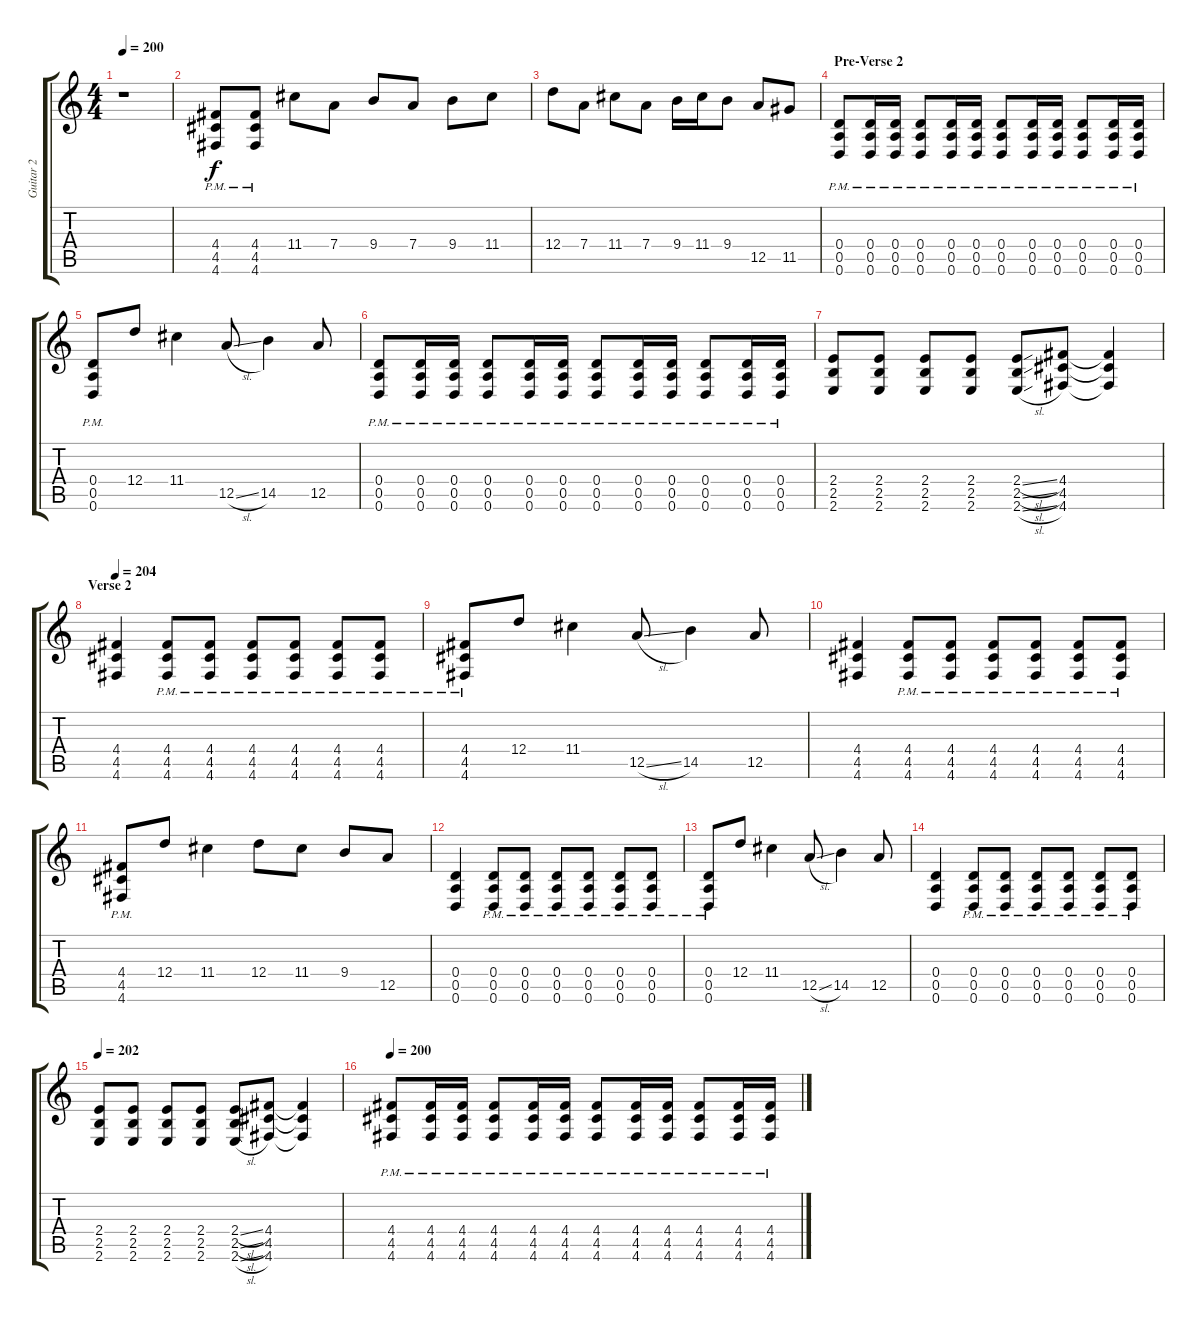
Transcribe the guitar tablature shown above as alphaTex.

\track ("Guitar 2" "Guitar 2") {instrument distortionguitar}
\staff {score tabs}
\tuning (E4 B3 G3 D3 A2 D2) {hide}
\ts (4 4)
\tempo 200
\clef g2
\ks c
r.1{dy f} |
(4.4{pm} 4.5{pm} 4.6{pm}).8 (4.4{pm} 4.5{pm} 4.6{pm}).8 11.4.8 7.4.8 9.4.8 7.4.8 9.4.8 11.4.8 |
12.4.8 7.4.8 11.4.8 7.4.8 9.4.16 11.4.16 9.4.8 12.5.8 11.5.8 |
\section ("" "Pre-Verse 2")
(0.4{pm} 0.5{pm} 0.6{pm}).8{volume 10} (0.4{pm} 0.5{pm} 0.6{pm}).16 (0.4{pm} 0.5{pm} 0.6{pm}).16 (0.4{pm} 0.5{pm} 0.6{pm}).8 (0.4{pm} 0.5{pm} 0.6{pm}).16 (0.4{pm} 0.5{pm} 0.6{pm}).16 (0.4{pm} 0.5{pm} 0.6{pm}).8 (0.4{pm} 0.5{pm} 0.6{pm}).16 (0.4{pm} 0.5{pm} 0.6{pm}).16 (0.4{pm} 0.5{pm} 0.6{pm}).8 (0.4{pm} 0.5{pm} 0.6{pm}).16 (0.4{pm} 0.5{pm} 0.6{pm}).16 |
(0.4{pm} 0.5{pm} 0.6{pm}).8 12.4.8 11.4.4 12.5{sl}.8 14.5.4 12.5.8 |
(0.4{pm} 0.5{pm} 0.6{pm}).8 (0.4{pm} 0.5{pm} 0.6{pm}).16 (0.4{pm} 0.5{pm} 0.6{pm}).16 (0.4{pm} 0.5{pm} 0.6{pm}).8 (0.4{pm} 0.5{pm} 0.6{pm}).16 (0.4{pm} 0.5{pm} 0.6{pm}).16 (0.4{pm} 0.5{pm} 0.6{pm}).8 (0.4{pm} 0.5{pm} 0.6{pm}).16 (0.4{pm} 0.5{pm} 0.6{pm}).16 (0.4{pm} 0.5{pm} 0.6{pm}).8 (0.4{pm} 0.5{pm} 0.6{pm}).16 (0.4{pm} 0.5{pm} 0.6{pm}).16 |
(2.4 2.5 2.6).8 (2.4 2.5 2.6).8 (2.4 2.5 2.6).8 (2.4 2.5 2.6).8 (2.4{sl} 2.5{sl} 2.6{sl}).8 (4.4 4.5 4.6).8 (4.4{t} 4.5{t} 4.6{t}).4 |
\section ("" "Verse 2")
\tempo 204
(4.4 4.5 4.6).4 (4.4{pm} 4.5{pm} 4.6{pm}).8 (4.4{pm} 4.5{pm} 4.6{pm}).8 (4.4{pm} 4.5{pm} 4.6{pm}).8 (4.4{pm} 4.5{pm} 4.6{pm}).8 (4.4{pm} 4.5{pm} 4.6{pm}).8 (4.4{pm} 4.5{pm} 4.6{pm}).8 |
(4.4{pm} 4.5{pm} 4.6{pm}).8 12.4.8 11.4.4 12.5{sl}.8 14.5.4 12.5.8 |
(4.4 4.5 4.6).4 (4.4{pm} 4.5{pm} 4.6{pm}).8 (4.4{pm} 4.5{pm} 4.6{pm}).8 (4.4{pm} 4.5{pm} 4.6{pm}).8 (4.4{pm} 4.5{pm} 4.6{pm}).8 (4.4{pm} 4.5{pm} 4.6{pm}).8 (4.4{pm} 4.5{pm} 4.6{pm}).8 |
(4.4{pm} 4.5{pm} 4.6{pm}).8 12.4.8 11.4.4 12.4.8 11.4.8 9.4.8 12.5.8 |
(0.4 0.5 0.6).4 (0.4{pm} 0.5{pm} 0.6{pm}).8 (0.4{pm} 0.5{pm} 0.6{pm}).8 (0.4{pm} 0.5{pm} 0.6{pm}).8 (0.4{pm} 0.5{pm} 0.6{pm}).8 (0.4{pm} 0.5{pm} 0.6{pm}).8 (0.4{pm} 0.5{pm} 0.6{pm}).8 |
(0.4{pm} 0.5{pm} 0.6{pm}).8 12.4.8 11.4.4 12.5{sl}.8 14.5.4 12.5.8 |
(0.4 0.5 0.6).4 (0.4{pm} 0.5{pm} 0.6{pm}).8 (0.4{pm} 0.5{pm} 0.6{pm}).8 (0.4{pm} 0.5{pm} 0.6{pm}).8 (0.4{pm} 0.5{pm} 0.6{pm}).8 (0.4{pm} 0.5{pm} 0.6{pm}).8 (0.4{pm} 0.5{pm} 0.6{pm}).8 |
\tempo 202
(2.4 2.5 2.6).8 (2.4 2.5 2.6).8 (2.4 2.5 2.6).8 (2.4 2.5 2.6).8 (2.4{sl} 2.5{sl} 2.6{sl}).8 (4.4 4.5 4.6).8 (4.4{t} 4.5{t} 4.6{t}).4 |
\tempo 200
(4.4{pm} 4.5{pm} 4.6{pm}).8 (4.4{pm} 4.5{pm} 4.6{pm}).16 (4.4{pm} 4.5{pm} 4.6{pm}).16 (4.4{pm} 4.5{pm} 4.6{pm}).8 (4.4{pm} 4.5{pm} 4.6{pm}).16 (4.4{pm} 4.5{pm} 4.6{pm}).16 (4.4{pm} 4.5{pm} 4.6{pm}).8 (4.4{pm} 4.5{pm} 4.6{pm}).16 (4.4{pm} 4.5{pm} 4.6{pm}).16 (4.4{pm} 4.5{pm} 4.6{pm}).8 (4.4{pm} 4.5{pm} 4.6{pm}).16 (4.4{pm} 4.5{pm} 4.6{pm}).16
